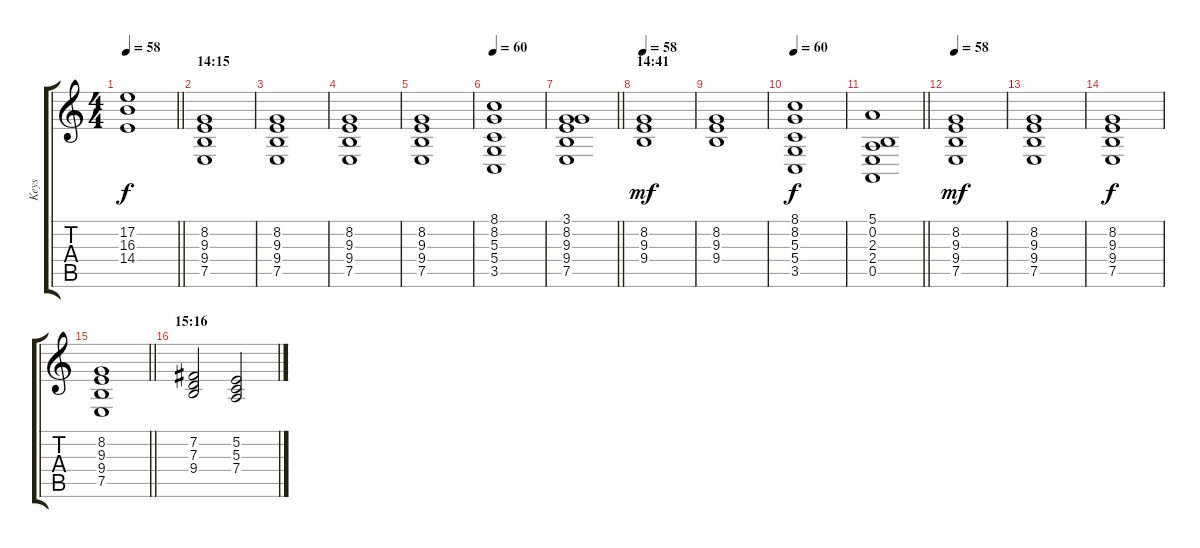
\track ("Keys" "Keys") {instrument voiceoohs}
\staff {score tabs}
\tuning (E4 B3 G3 D3 A2 E2) {hide}
\ts (4 4)
\tempo 58
\clef g2
\barLineRight lightlight
\ks c
(17.2 16.3 14.4).1{dy f} |
\section ("" "14:15")
(8.2 9.3 9.4 7.5).1{volume 8} |
(8.2 9.3 9.4 7.5).1 |
(8.2 9.3 9.4 7.5).1 |
(8.2 9.3 9.4 7.5).1 |
\tempo 60
(8.1 8.2 5.3 5.4 3.5).1 |
\barLineRight lightlight
(3.1 8.2 9.3 9.4 7.5).1 |
\section ("" "14:41")
\tempo 58
(8.2 9.3 9.4).1{dy mf} |
(8.2 9.3 9.4).1 |
\tempo 60
(8.1 8.2 5.3 5.4 3.5).1{dy f} |
\barLineRight lightlight
(5.1 0.2 2.3 2.4 0.5).1 |
\tempo 58
(8.2 9.3 9.4 7.5).1{dy mf} |
(8.2 9.3 9.4 7.5).1 |
(8.2 9.3 9.4 7.5).1{dy f} |
\barLineRight lightlight
(8.2 9.3 9.4 7.5).1 |
\section ("" "15:16")
(7.2 7.3 9.4).2 (5.2 5.3 7.4).2
